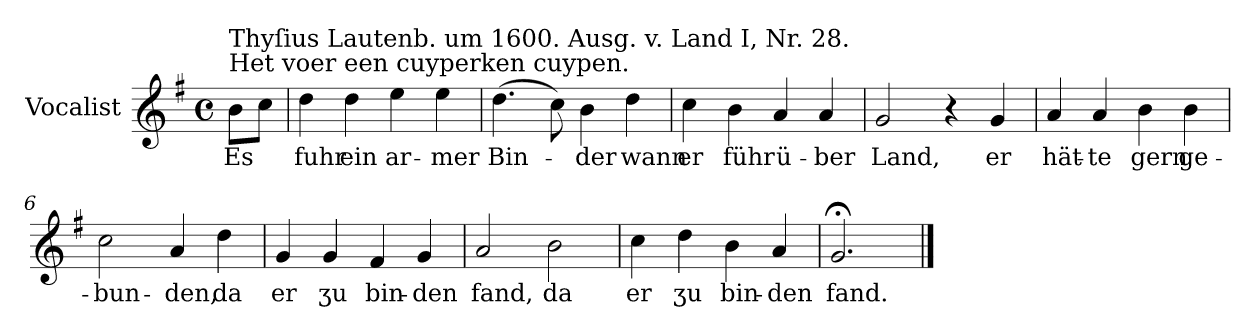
**kern	**text
*part1	*part1
*staff1	*staff1
*I"Vocalist	*
*k[f#]	*
*G:	*
*M4/4	*
*met(c)	*
=	=
!LO:TX:a:t=Het voer een cuyperken cuypen.	!
!LO:TX:a:t=Thyſius Lautenb. um 1600. Ausg. v. Land I, Nr. 28.	!
8bL	Es
8ccJ	.
=1	=1
4dd	fuhr
4dd	ein
4ee	ar-
4ee	-mer
=2	=2
(4.dd	Bin-
8cc)	.
4b	-der
4dd	wann
=3	=3
4cc	er
4b	führ
4a	ü-
4a	-ber
=4	=4
2g	Land,
4r	.
4g	er
=5	=5
4a	hät-
4a	-te
4b	gern
4b	ge-
=6	=6
2cc	-bun-
4a	-den,
4dd	da
=7	=7
4g	er
4g	ʒu
4f#	bin-
4g	-den
=8	=8
2a	fand,
2b	da
=9	=9
4cc	er
4dd	ʒu
4b	bin-
4a	-den
=10	=10
2.g;<	fand.
==	==
*-	*-
